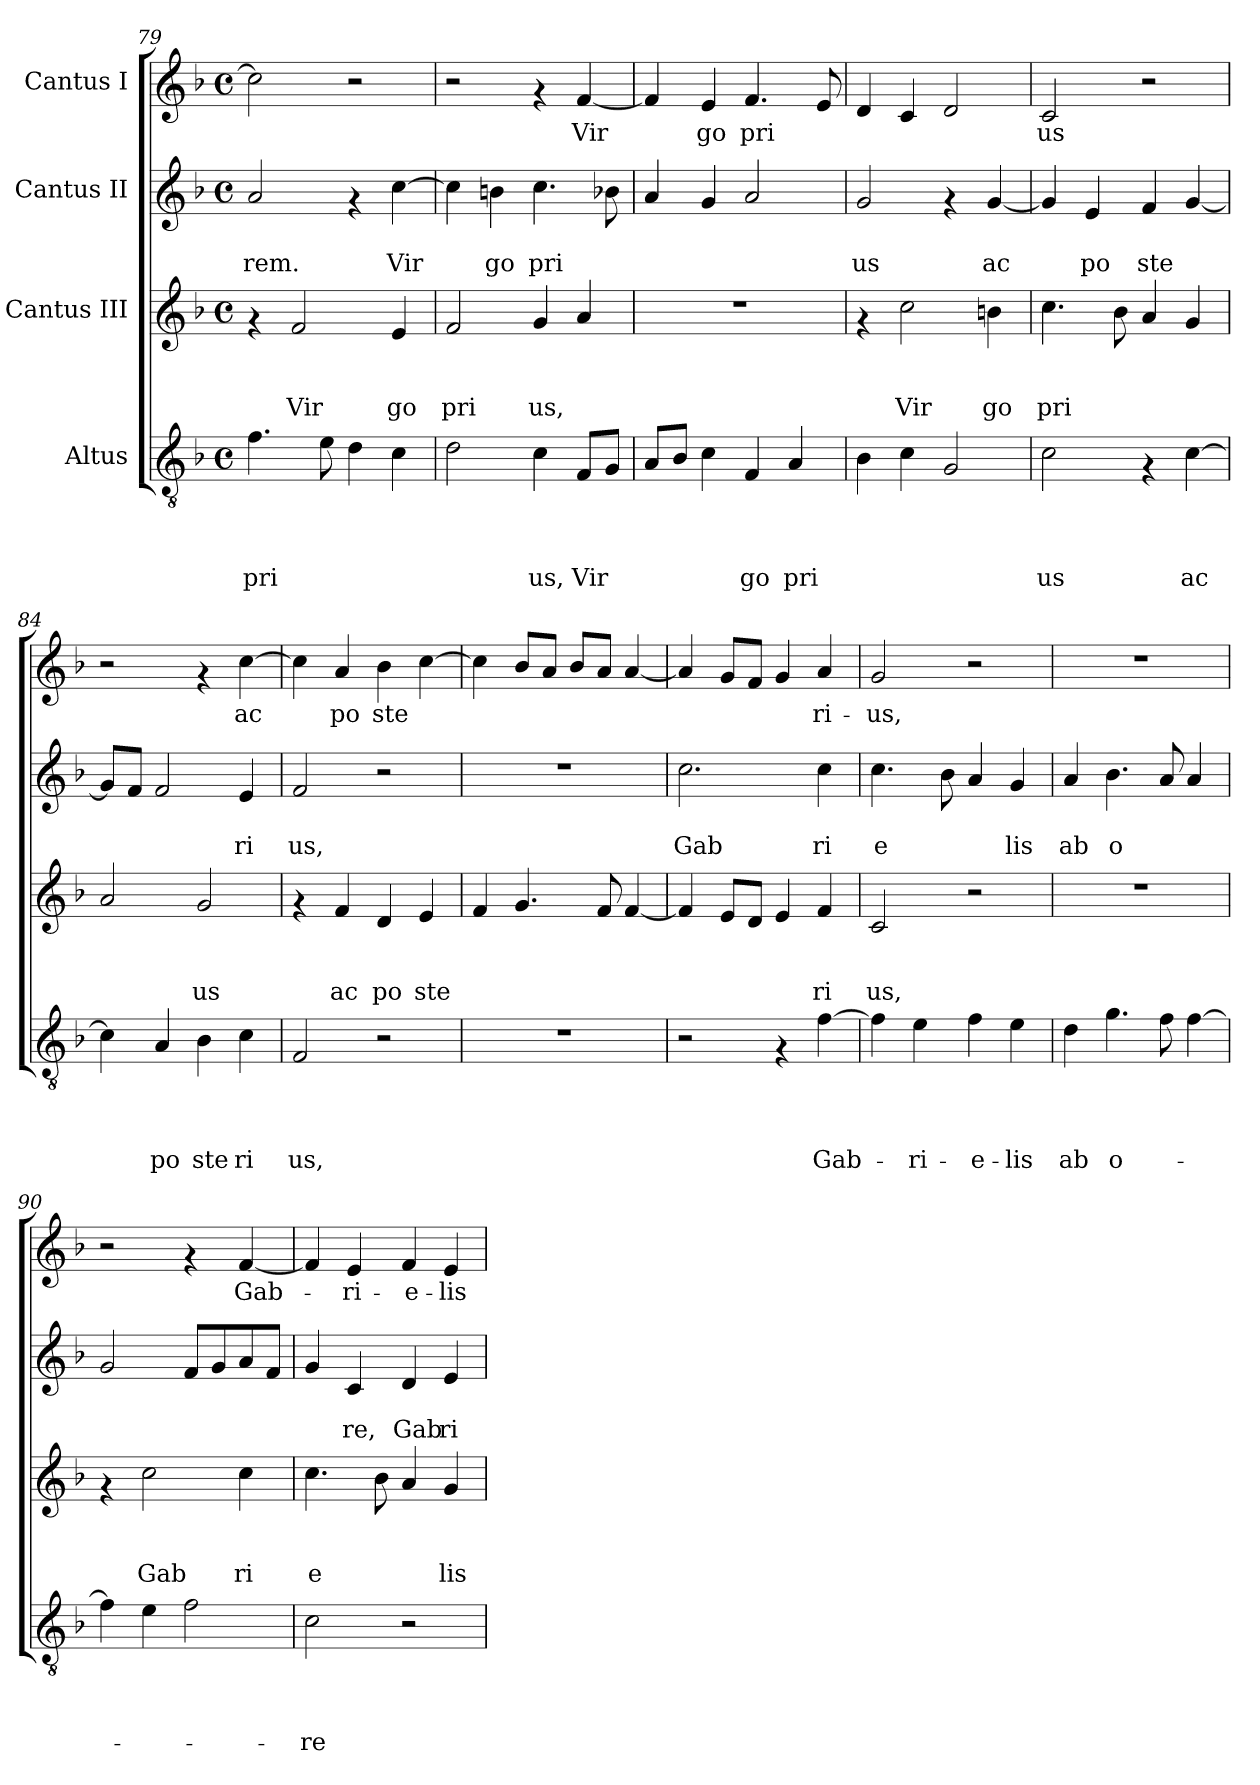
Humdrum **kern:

**kern	**text	**text	**text	**text	**kern	**text	**text	**text	**kern	**text	**text	**kern	**text
*part4	*part4	*part4	*part4	*part4	*part3	*part3	*part3	*part3	*part2	*part2	*part2	*part1	*part1
*staff4	*staff4	*staff4	*staff4	*staff4	*staff3	*staff3	*staff3	*staff3	*staff2	*staff2	*staff2	*staff1	*staff1
*I"Altus	*	*	*	*	*I"Cantus III	*	*	*	*I"Cantus II	*	*	*I"Cantus I	*
!!LO:LB:g=z
*clefGv2	*	*	*	*	*clefG2	*	*	*	*clefG2	*	*	*clefG2	*
*k[b-]	*	*	*	*	*k[b-]	*	*	*	*k[b-]	*	*	*k[b-]	*
*F:	*	*	*	*	*F:	*	*	*	*F:	*	*	*F:	*
*M4/4	*	*	*	*	*M4/4	*	*	*	*M4/4	*	*	*M4/4	*
*met(c)	*	*	*	*	*met(c)	*	*	*	*met(c)	*	*	*met(c)	*
=79	=79	=79	=79	=79	=79	=79	=79	=79	=79	=79	=79	=79	=79
!	!	!	!	!LO:LY:b	!	!	!	!	!	!	!LO:LY:b	!	!
4.f\	.	.	.	pri	4rf	.	.	.	2a/	.	rem.	2cc\]	.
!	!	!	!	!	!	!	!	!LO:LY:b	!	!	!	!	!
.	.	.	.	.	2f/	.	.	Vir	.	.	.	.	.
8e\	.	.	.	.	.	.	.	.	.	.	.	.	.
4d\	.	.	.	.	.	.	.	.	4rf	.	.	2r	.
!	!	!	!	!	!	!	!	!LO:LY:b	!	!	!LO:LY:b	!	!
4c\	.	.	.	.	4e/	.	.	go	[>4cc\	.	Vir	.	.
=80	=80	=80	=80	=80	=80	=80	=80	=80	=80	=80	=80	=80	=80
!	!	!	!	!	!	!	!	!LO:LY:b	!	!	!	!	!
2d\	.	.	.	.	2f/	.	.	pri	4cc\]	.	.	2r	.
!	!	!	!	!	!	!	!	!	!	!	!LO:LY:b	!	!
.	.	.	.	.	.	.	.	.	4bn\	.	go	.	.
!	!	!	!	!LO:LY:b	!	!	!	!LO:LY:b	!	!	!LO:LY:b	!	!
4c\	.	.	.	us,	4g/	.	.	us,	4.cc\	.	pri	4rf	.
!	!	!	!	!LO:LY:b	!	!	!	!	!	!	!	!	!LO:LY:b
8F/L	.	.	.	Vir	4a/	.	.	.	.	.	.	[<4f/	Vir
8G/J	.	.	.	.	.	.	.	.	8b-X\	.	.	.	.
=81	=81	=81	=81	=81	=81	=81	=81	=81	=81	=81	=81	=81	=81
8A/L	.	.	.	.	1r	.	.	.	4a/	.	.	4f/]	.
8B-/J	.	.	.	.	.	.	.	.	.	.	.	.	.
!	!	!	!	!	!	!	!	!	!	!	!	!	!LO:LY:b
4c\	.	.	.	.	.	.	.	.	4g/	.	.	4e/	go
!	!	!	!	!LO:LY:b	!	!	!	!	!	!	!	!	!LO:LY:b
4F/	.	.	.	go	.	.	.	.	2a/	.	.	4.f/	pri
!	!	!	!	!LO:LY:b	!	!	!	!	!	!	!	!	!
4A/	.	.	.	pri	.	.	.	.	.	.	.	.	.
.	.	.	.	.	.	.	.	.	.	.	.	8e/	.
=82	=82	=82	=82	=82	=82	=82	=82	=82	=82	=82	=82	=82	=82
!	!	!	!	!	!	!	!	!	!	!	!LO:LY:b	!	!
4B-\	.	.	.	.	4rf	.	.	.	2g/	.	us	4d/	.
!	!	!	!	!	!	!	!	!LO:LY:b	!	!	!	!	!
4c\	.	.	.	.	2cc\	.	.	Vir	.	.	.	4c/	.
2G/	.	.	.	.	.	.	.	.	4rf	.	.	2d/	.
!	!	!	!	!	!	!	!	!LO:LY:b	!	!	!LO:LY:b	!	!
.	.	.	.	.	4bn\	.	.	go	[<4g/	.	ac	.	.
=83	=83	=83	=83	=83	=83	=83	=83	=83	=83	=83	=83	=83	=83
!	!	!	!	!LO:LY:b	!	!	!	!LO:LY:b	!	!	!	!	!LO:LY:b
2c\	.	.	.	us	4.cc\	.	.	pri	4g/]	.	.	2c/	us
!	!	!	!	!	!	!	!	!	!	!	!LO:LY:b	!	!
.	.	.	.	.	.	.	.	.	4e/	.	po	.	.
.	.	.	.	.	8b-\	.	.	.	.	.	.	.	.
!	!	!	!	!	!	!	!	!	!	!	!LO:LY:b	!	!
4rF	.	.	.	.	4a/	.	.	.	4f/	.	ste	2r	.
!	!	!	!	!LO:LY:b	!	!	!	!	!	!	!	!	!
[>4c\	.	.	.	ac	4g/	.	.	.	[<4g/	.	.	.	.
=84	=84	=84	=84	=84	=84	=84	=84	=84	=84	=84	=84	=84	=84
4c\]	.	.	.	.	2a/	.	.	.	8g/L]	.	.	2r	.
.	.	.	.	.	.	.	.	.	8f/J	.	.	.	.
!	!	!	!	!LO:LY:b	!	!	!	!	!	!	!	!	!
4A/	.	.	.	po	.	.	.	.	2f/	.	.	.	.
!	!	!	!	!LO:LY:b	!	!	!	!LO:LY:b	!	!	!	!	!
4B-\	.	.	.	ste	2g/	.	.	us	.	.	.	4rf	.
!	!	!	!	!LO:LY:b	!	!	!	!	!	!	!LO:LY:b	!	!LO:LY:b
4c\	.	.	.	ri	.	.	.	.	4e/	.	ri	[>4cc\	ac
=85	=85	=85	=85	=85	=85	=85	=85	=85	=85	=85	=85	=85	=85
!	!	!	!	!LO:LY:b	!	!	!	!	!	!	!LO:LY:b	!	!
2F/	.	.	.	us,	4rf	.	.	.	2f/	.	us,	4cc\]	.
!	!	!	!	!	!	!	!	!LO:LY:b	!	!	!	!	!LO:LY:b
.	.	.	.	.	4f/	.	.	ac	.	.	.	4a/	po
!	!	!	!	!	!	!	!	!LO:LY:b	!	!	!	!	!LO:LY:b
2r	.	.	.	.	4d/	.	.	po	2r	.	.	4b-\	ste
!	!	!	!	!	!	!	!	!LO:LY:b	!	!	!	!	!
.	.	.	.	.	4e/	.	.	ste	.	.	.	[<4cc\	.
!!LO:PB:g=z
=86	=86	=86	=86	=86	=86	=86	=86	=86	=86	=86	=86	=86	=86
1r	.	.	.	.	4f/	.	.	.	1r	.	.	4cc\]	.
.	.	.	.	.	4.g/	.	.	.	.	.	.	8b-/L	.
.	.	.	.	.	.	.	.	.	.	.	.	8a/J	.
.	.	.	.	.	.	.	.	.	.	.	.	8b-/L	.
.	.	.	.	.	8f/	.	.	.	.	.	.	8a/J	.
.	.	.	.	.	[<4f/	.	.	.	.	.	.	[<4a/	.
=87	=87	=87	=87	=87	=87	=87	=87	=87	=87	=87	=87	=87	=87
!	!	!	!	!	!	!	!	!	!	!	!LO:LY:b	!	!
2r	.	.	.	.	4f/]	.	.	.	2.cc\	.	Gab	4a/]	.
.	.	.	.	.	8e/L	.	.	.	.	.	.	8g/L	.
.	.	.	.	.	8d/J	.	.	.	.	.	.	8f/J	.
4rF	.	.	.	.	4e/	.	.	.	.	.	.	4g/	.
!	!	!	!	!LO:LY:b	!	!	!	!LO:LY:b	!	!	!LO:LY:b	!	!LO:LY:b
[>4f\	.	.	.	Gab-	4f/	.	.	ri	4cc\	.	ri	4a/	ri-
=88	=88	=88	=88	=88	=88	=88	=88	=88	=88	=88	=88	=88	=88
!	!	!	!	!	!	!	!	!LO:LY:b	!	!	!LO:LY:b	!	!LO:LY:b
4f\]	.	.	.	.	2c/	.	.	us,	4.cc\	.	e	2g/	-us,
!	!	!	!	!LO:LY:b	!	!	!	!	!	!	!	!	!
4e\	.	.	.	-ri-	.	.	.	.	.	.	.	.	.
.	.	.	.	.	.	.	.	.	8b-\	.	.	.	.
!	!	!	!	!LO:LY:b	!	!	!	!	!	!	!	!	!
4f\	.	.	.	-e-	2r	.	.	.	4a/	.	.	2r	.
!	!	!	!	!LO:LY:b	!	!	!	!	!	!	!LO:LY:b	!	!
4e\	.	.	.	-lis	.	.	.	.	4g/	.	lis	.	.
=89	=89	=89	=89	=89	=89	=89	=89	=89	=89	=89	=89	=89	=89
!	!	!	!	!LO:LY:b	!	!	!	!	!	!	!LO:LY:b	!	!
4d\	.	.	.	ab	1r	.	.	.	4a/	.	ab	1r	.
!	!	!	!	!LO:LY:b	!	!	!	!	!	!	!LO:LY:b	!	!
4.g\	.	.	.	o-	.	.	.	.	4.b-\	.	o	.	.
8f\	.	.	.	.	.	.	.	.	8a/	.	.	.	.
[>4f\	.	.	.	.	.	.	.	.	4a/	.	.	.	.
=90	=90	=90	=90	=90	=90	=90	=90	=90	=90	=90	=90	=90	=90
4f\]	.	.	.	.	4rf	.	.	.	2g/	.	.	2r	.
!	!	!	!	!	!	!	!	!LO:LY:b	!	!	!	!	!
4e\	.	.	.	.	2cc\	.	.	Gab	.	.	.	.	.
2f\	.	.	.	.	.	.	.	.	8f/L	.	.	4rf	.
.	.	.	.	.	.	.	.	.	8g/	.	.	.	.
!	!	!	!	!	!	!	!	!LO:LY:b	!	!	!	!	!LO:LY:b
.	.	.	.	.	4cc\	.	.	ri	8a/	.	.	[<4f/	Gab-
.	.	.	.	.	.	.	.	.	8f/J	.	.	.	.
=91	=91	=91	=91	=91	=91	=91	=91	=91	=91	=91	=91	=91	=91
!	!	!	!	!LO:LY:b	!	!	!	!LO:LY:b	!	!	!	!	!
2c\	.	.	.	-re	4.cc\	.	.	e	4g/	.	.	4f/]	.
!	!	!	!	!	!	!	!	!	!	!	!LO:LY:b	!	!LO:LY:b
.	.	.	.	.	.	.	.	.	4c/	.	re,	4e/	-ri-
.	.	.	.	.	8b-\	.	.	.	.	.	.	.	.
!	!	!	!	!	!	!	!	!	!	!	!LO:LY:b	!	!LO:LY:b
2r	.	.	.	.	4a/	.	.	.	4d/	.	Gab	4f/	-e-
!	!	!	!	!	!	!	!	!LO:LY:b	!	!	!LO:LY:b	!	!LO:LY:b
.	.	.	.	.	4g/	.	.	lis	4e/	.	ri	4e/	-lis
=	=	=	=	=	=	=	=	=	=	=	=	=	=
*-	*-	*-	*-	*-	*-	*-	*-	*-	*-	*-	*-	*-	*-
